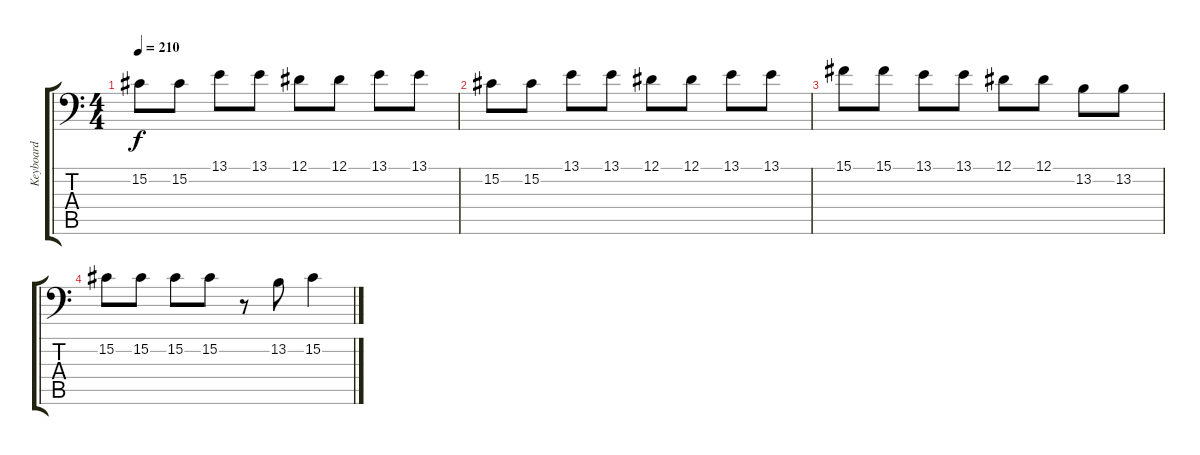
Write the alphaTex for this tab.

\track ("Keyboard" "Keyboard") {instrument stringensemble1}
\staff {score tabs}
\tuning (Eb3 Bb2 Gb2 Db2 Ab1 Eb1) {hide}
\ts (4 4)
\tempo 210
\clef f4
\ks c
15.2.8{dy f} 15.2.8 13.1.8 13.1.8 12.1.8 12.1.8 13.1.8 13.1.8 |
15.2.8 15.2.8 13.1.8 13.1.8 12.1.8 12.1.8 13.1.8 13.1.8 |
15.1.8 15.1.8 13.1.8 13.1.8 12.1.8 12.1.8 13.2.8 13.2.8 |
15.2.8 15.2.8 15.2.8 15.2.8 r.8 13.2.8 15.2.4
